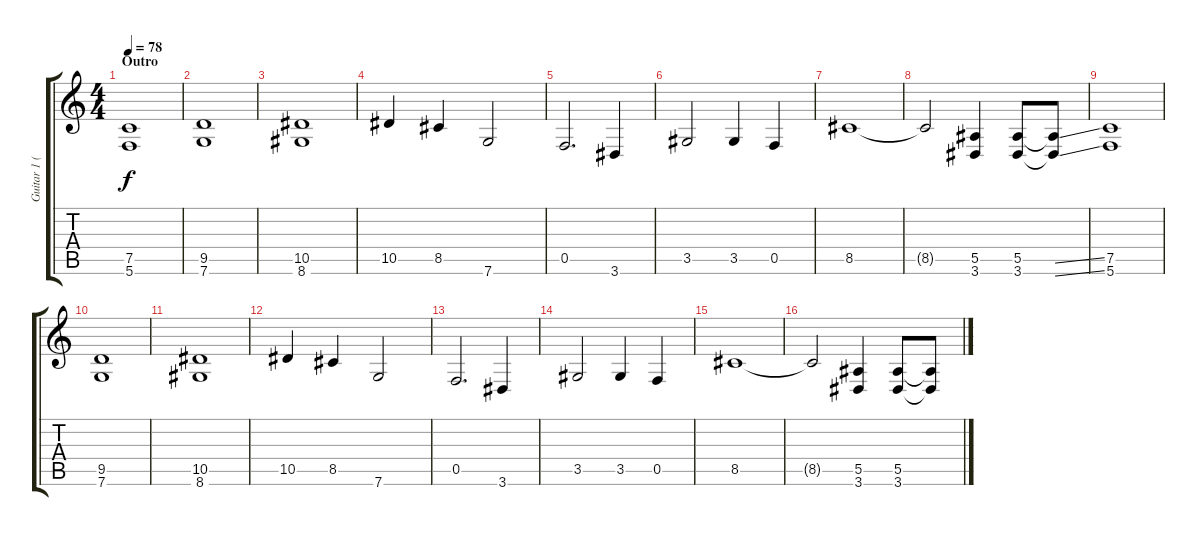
\track ("Guitar 1 (Distortion)" "Guitar 1 (") {instrument distortionguitar}
\staff {score tabs}
\tuning (C4 G3 Eb3 Bb2 F2 C2) {hide}
\ts (4 4)
\section ("" "Outro")
\tempo 78
\clef g2
\ks c
(7.5 5.6).1{dy f} |
(9.5 7.6).1 |
(10.5 8.6).1 |
10.5.4 8.5.4 7.6.2 |
0.5.2{d} 3.6.4 |
3.5.2 3.5.4 0.5.4 |
8.5.1 |
8.5{t}.2 (5.5 3.6).4 (5.5 3.6).8 (5.5{ss t} 3.6{ss t}).8 |
(7.5 5.6).1 |
(9.5 7.6).1 |
(10.5 8.6).1 |
10.5.4 8.5.4 7.6.2 |
0.5.2{d} 3.6.4 |
3.5.2 3.5.4 0.5.4 |
8.5.1 |
8.5{t}.2 (5.5 3.6).4 (5.5 3.6).8 (5.5{ss t} 3.6{ss t}).8
